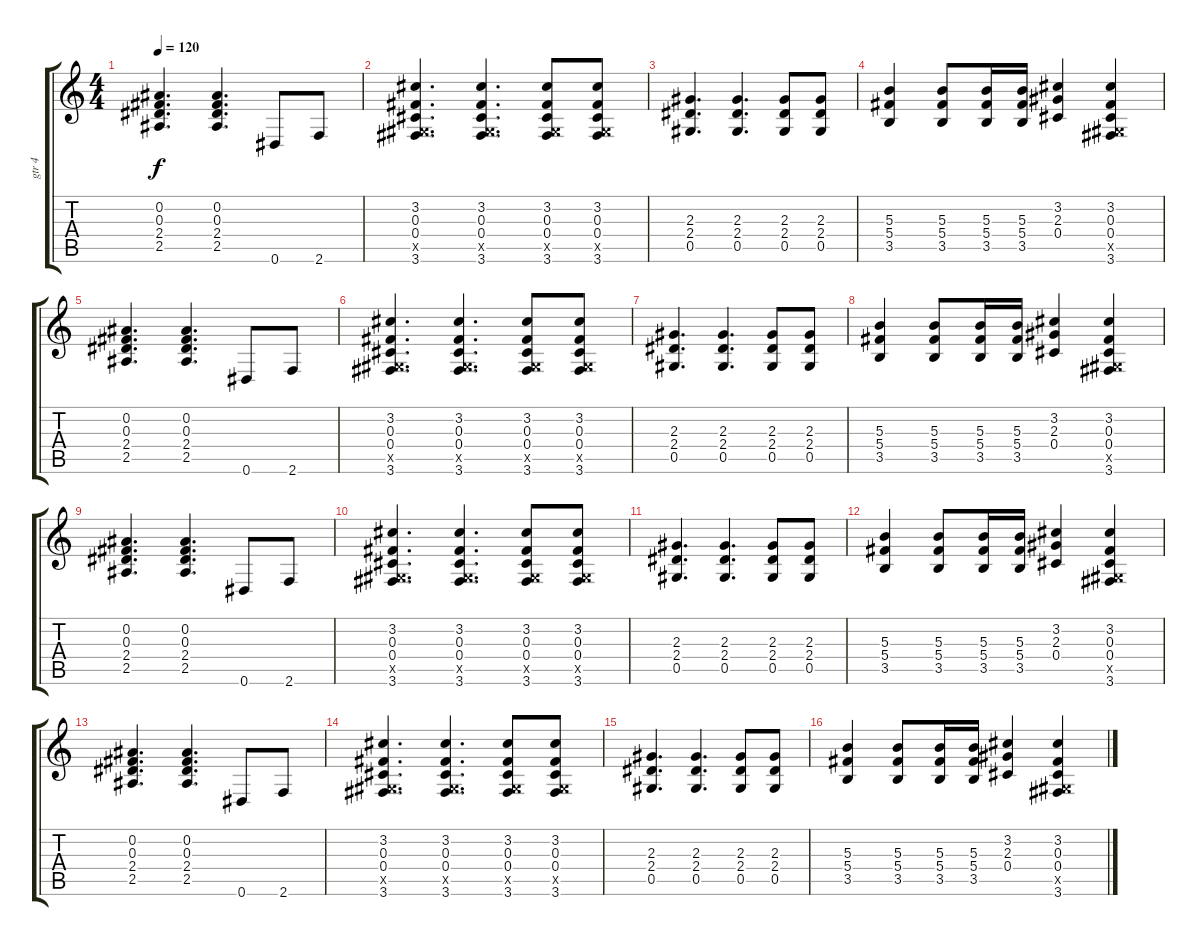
\track ("gtr 4" "gtr 4") {instrument acousticguitarsteel}
\staff {score tabs}
\tuning (Eb4 Bb3 Gb3 Db3 Ab2 Eb2) {hide}
\ts (4 4)
\tempo 120
\clef g2
\ks c
(0.2 0.3 2.4 2.5).4{d dy f} (0.2 0.3 2.4 2.5).4{d} 0.6.8 2.6.8 |
(3.2 0.3 0.4 0.5{x} 3.6).4{d} (3.2 0.3 0.4 0.5{x} 3.6).4{d} (3.2 0.3 0.4 0.5{x} 3.6).8 (3.2 0.3 0.4 0.5{x} 3.6).8 |
(2.3 2.4 0.5).4{d} (2.3 2.4 0.5).4{d} (2.3 2.4 0.5).8 (2.3 2.4 0.5).8 |
(5.3 5.4 3.5).4 (5.3 5.4 3.5).8 (5.3 5.4 3.5).16 (5.3 5.4 3.5).16 (3.2 2.3 0.4).4 (3.2 0.3 0.4 0.5{x} 3.6).4 |
(0.2 0.3 2.4 2.5).4{d} (0.2 0.3 2.4 2.5).4{d} 0.6.8 2.6.8 |
(3.2 0.3 0.4 0.5{x} 3.6).4{d} (3.2 0.3 0.4 0.5{x} 3.6).4{d} (3.2 0.3 0.4 0.5{x} 3.6).8 (3.2 0.3 0.4 0.5{x} 3.6).8 |
(2.3 2.4 0.5).4{d} (2.3 2.4 0.5).4{d} (2.3 2.4 0.5).8 (2.3 2.4 0.5).8 |
(5.3 5.4 3.5).4 (5.3 5.4 3.5).8 (5.3 5.4 3.5).16 (5.3 5.4 3.5).16 (3.2 2.3 0.4).4 (3.2 0.3 0.4 0.5{x} 3.6).4 |
(0.2 0.3 2.4 2.5).4{d} (0.2 0.3 2.4 2.5).4{d} 0.6.8 2.6.8 |
(3.2 0.3 0.4 0.5{x} 3.6).4{d} (3.2 0.3 0.4 0.5{x} 3.6).4{d} (3.2 0.3 0.4 0.5{x} 3.6).8 (3.2 0.3 0.4 0.5{x} 3.6).8 |
(2.3 2.4 0.5).4{d} (2.3 2.4 0.5).4{d} (2.3 2.4 0.5).8 (2.3 2.4 0.5).8 |
(5.3 5.4 3.5).4 (5.3 5.4 3.5).8 (5.3 5.4 3.5).16 (5.3 5.4 3.5).16 (3.2 2.3 0.4).4 (3.2 0.3 0.4 0.5{x} 3.6).4 |
(0.2 0.3 2.4 2.5).4{d} (0.2 0.3 2.4 2.5).4{d} 0.6.8 2.6.8 |
(3.2 0.3 0.4 0.5{x} 3.6).4{d} (3.2 0.3 0.4 0.5{x} 3.6).4{d} (3.2 0.3 0.4 0.5{x} 3.6).8 (3.2 0.3 0.4 0.5{x} 3.6).8 |
(2.3 2.4 0.5).4{d} (2.3 2.4 0.5).4{d} (2.3 2.4 0.5).8 (2.3 2.4 0.5).8 |
(5.3 5.4 3.5).4 (5.3 5.4 3.5).8 (5.3 5.4 3.5).16 (5.3 5.4 3.5).16 (3.2 2.3 0.4).4 (3.2 0.3 0.4 0.5{x} 3.6).4
